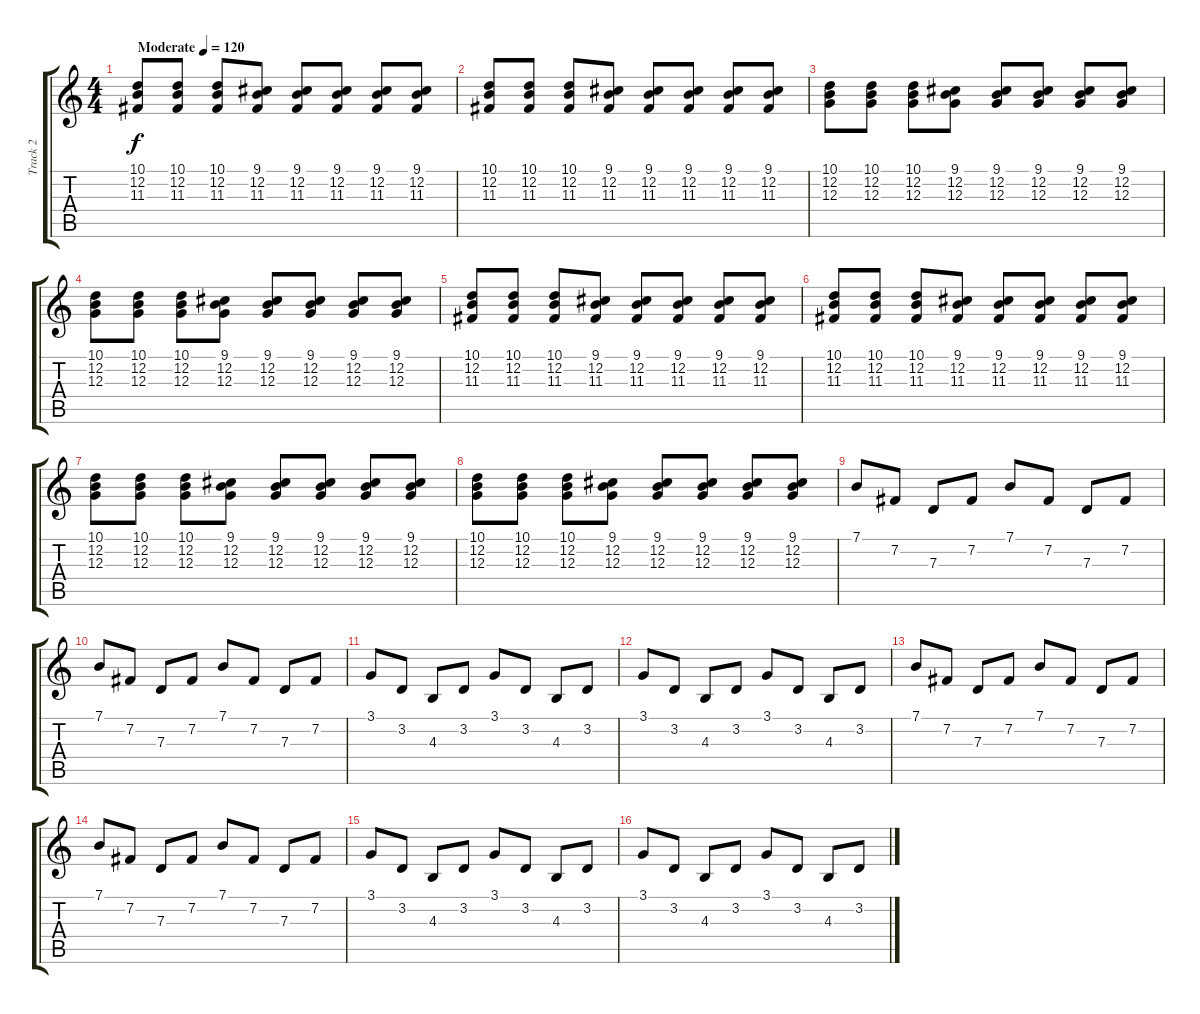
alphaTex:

\track ("Track 2" "Track 2") {instrument acousticgrandpiano}
\staff {score tabs}
\tuning (E4 B3 G3 D3 A2 E2) {hide}
\ts (4 4)
\tempo (120 "Moderate")
\clef g2
\ks c
(10.1 12.2 11.3).8{dy f instrument acousticgrandpiano} (10.1 12.2 11.3).8 (10.1 12.2 11.3).8 (9.1 12.2 11.3).8 (9.1 12.2 11.3).8 (9.1 12.2 11.3).8 (9.1 12.2 11.3).8 (9.1 12.2 11.3).8 |
(10.1 12.2 11.3).8 (10.1 12.2 11.3).8 (10.1 12.2 11.3).8 (9.1 12.2 11.3).8 (9.1 12.2 11.3).8 (9.1 12.2 11.3).8 (9.1 12.2 11.3).8 (9.1 12.2 11.3).8 |
(10.1 12.2 12.3).8 (10.1 12.2 12.3).8 (10.1 12.2 12.3).8 (9.1 12.2 12.3).8 (9.1 12.2 12.3).8 (9.1 12.2 12.3).8 (9.1 12.2 12.3).8 (9.1 12.2 12.3).8 |
(10.1 12.2 12.3).8 (10.1 12.2 12.3).8 (10.1 12.2 12.3).8 (9.1 12.2 12.3).8 (9.1 12.2 12.3).8 (9.1 12.2 12.3).8 (9.1 12.2 12.3).8 (9.1 12.2 12.3).8 |
(10.1 12.2 11.3).8 (10.1 12.2 11.3).8 (10.1 12.2 11.3).8 (9.1 12.2 11.3).8 (9.1 12.2 11.3).8 (9.1 12.2 11.3).8 (9.1 12.2 11.3).8 (9.1 12.2 11.3).8 |
(10.1 12.2 11.3).8 (10.1 12.2 11.3).8 (10.1 12.2 11.3).8 (9.1 12.2 11.3).8 (9.1 12.2 11.3).8 (9.1 12.2 11.3).8 (9.1 12.2 11.3).8 (9.1 12.2 11.3).8 |
(10.1 12.2 12.3).8 (10.1 12.2 12.3).8 (10.1 12.2 12.3).8 (9.1 12.2 12.3).8 (9.1 12.2 12.3).8 (9.1 12.2 12.3).8 (9.1 12.2 12.3).8 (9.1 12.2 12.3).8 |
(10.1 12.2 12.3).8 (10.1 12.2 12.3).8 (10.1 12.2 12.3).8 (9.1 12.2 12.3).8 (9.1 12.2 12.3).8 (9.1 12.2 12.3).8 (9.1 12.2 12.3).8 (9.1 12.2 12.3).8 |
7.1.8 7.2.8 7.3.8 7.2.8 7.1.8 7.2.8 7.3.8 7.2.8 |
7.1.8 7.2.8 7.3.8 7.2.8 7.1.8 7.2.8 7.3.8 7.2.8 |
3.1.8 3.2.8 4.3.8 3.2.8 3.1.8 3.2.8 4.3.8 3.2.8 |
3.1.8 3.2.8 4.3.8 3.2.8 3.1.8 3.2.8 4.3.8 3.2.8 |
7.1.8 7.2.8 7.3.8 7.2.8 7.1.8 7.2.8 7.3.8 7.2.8 |
7.1.8 7.2.8 7.3.8 7.2.8 7.1.8 7.2.8 7.3.8 7.2.8 |
3.1.8 3.2.8 4.3.8 3.2.8 3.1.8 3.2.8 4.3.8 3.2.8 |
3.1.8 3.2.8 4.3.8 3.2.8 3.1.8 3.2.8 4.3.8 3.2.8
